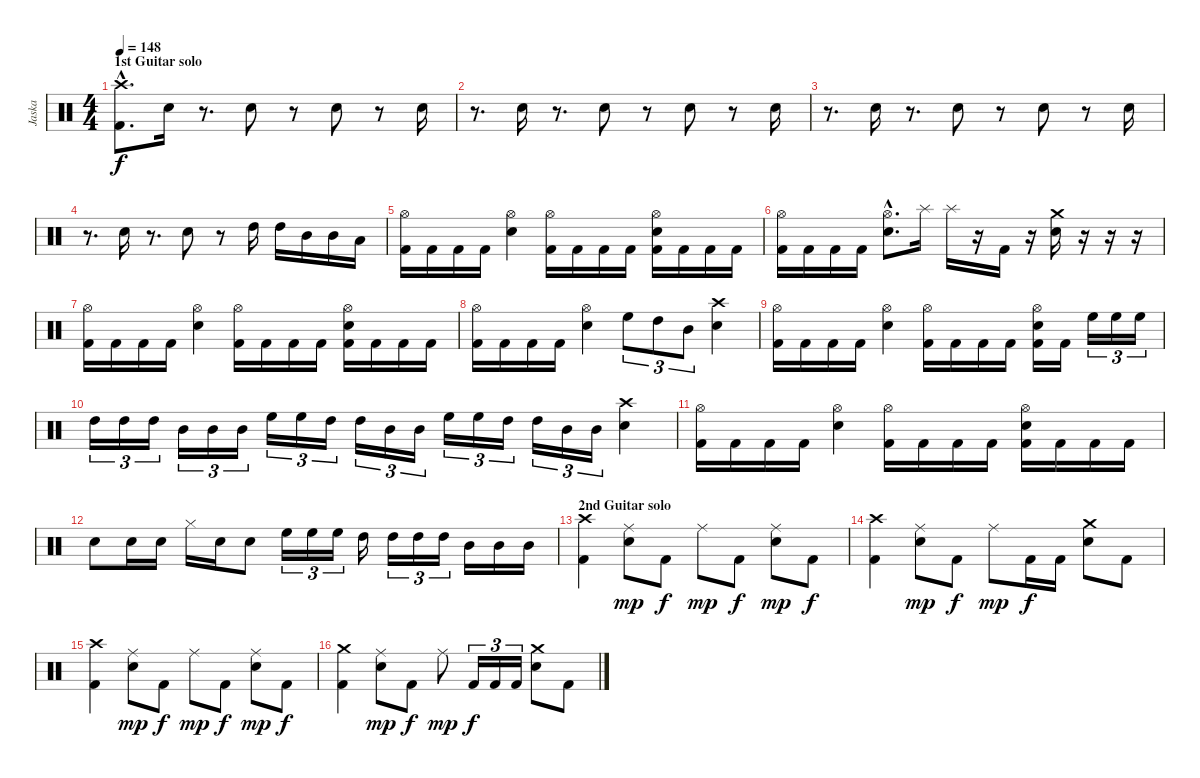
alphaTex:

\track ("Jaska" "Jaska") {instrument percussion}
\staff {score}
\articulation defaults
\ts (4 4)
\section ("" "1st Guitar solo")
\tempo 148
\clef neutral
\ks c
("Crash high (hit)"{hac} "Kick (hit) 2"{hac}).8{d dy f} "Snare (hit) 2".16 r.8{d} "Snare (hit) 2".8 r.8 "Snare (hit) 2".8 r.8 "Snare (hit) 2".16 |
r.8{d} "Snare (hit) 2".16 r.8{d} "Snare (hit) 2".8 r.8 "Snare (hit) 2".8 r.8 "Snare (hit) 2".16 |
r.8{d} "Snare (hit) 2".16 r.8{d} "Snare (hit) 2".8 r.8 "Snare (hit) 2".8 r.8 "Snare (hit) 2".16 |
r.8{d} "Snare (hit) 2".16 r.8{d} "Snare (hit) 2".8 r.8 "High Tom (hit)".16 "High Tom (hit)".16 "Mid Tom (hit)".16 "Mid Tom (hit)".16 "Low Tom (hit)".16 |
("Hi-Hat (open)" "Kick (hit) 2").16 "Kick (hit) 2".16 "Kick (hit) 2".16 "Kick (hit) 2".16 ("Snare (hit) 2" "Hi-Hat (open)").4 ("Hi-Hat (open)" "Kick (hit) 2").16 "Kick (hit) 2".16 "Kick (hit) 2".16 "Kick (hit) 2".16 ("Snare (hit) 2" "Hi-Hat (open)" "Kick (hit) 2").16 "Kick (hit) 2".16 "Kick (hit) 2".16 "Kick (hit) 2".16 |
("Hi-Hat (open)" "Kick (hit) 2").16 "Kick (hit) 2".16 "Kick (hit) 2".16 "Kick (hit) 2".16 ("Snare (hit) 2"{hac} "Hi-Hat (open)"{hac}).8{d} "Splash (hit)".16 "Splash (hit)".16 r.16 "Kick (hit) 2".16 r.16 ("Snare (hit) 2" "Crash medium (hit)").16 r.16 r.16 r.16 |
("Hi-Hat (open)" "Kick (hit) 2").16 "Kick (hit) 2".16 "Kick (hit) 2".16 "Kick (hit) 2".16 ("Snare (hit) 2" "Hi-Hat (open)").4 ("Hi-Hat (open)" "Kick (hit) 2").16 "Kick (hit) 2".16 "Kick (hit) 2".16 "Kick (hit) 2".16 ("Snare (hit) 2" "Hi-Hat (open)" "Kick (hit) 2").16 "Kick (hit) 2".16 "Kick (hit) 2".16 "Kick (hit) 2".16 |
("Hi-Hat (open)" "Kick (hit) 2").16 "Kick (hit) 2".16 "Kick (hit) 2".16 "Kick (hit) 2".16 ("Snare (hit) 2" "Hi-Hat (open)").4 "High Floor Tom (hit)".8{tu (3 2)} "High Tom (hit)".8{tu (3 2)} "Mid Tom (hit)".8{tu (3 2)} ("Snare (hit) 2" "Crash high (hit)").4 |
("Hi-Hat (open)" "Kick (hit) 2").16 "Kick (hit) 2".16 "Kick (hit) 2".16 "Kick (hit) 2".16 ("Snare (hit) 2" "Hi-Hat (open)").4 ("Hi-Hat (open)" "Kick (hit) 2").16 "Kick (hit) 2".16 "Kick (hit) 2".16 "Kick (hit) 2".16 ("Snare (hit) 2" "Hi-Hat (open)" "Kick (hit) 2").16 "Kick (hit) 2".16 "High Floor Tom (hit)".16{tu (3 2)} "High Floor Tom (hit)".16{tu (3 2)} "High Floor Tom (hit)".16{tu (3 2)} |
"High Tom (hit)".16{tu (3 2)} "High Tom (hit)".16{tu (3 2)} "High Tom (hit)".16{tu (3 2)} "Mid Tom (hit)".16{tu (3 2)} "Mid Tom (hit)".16{tu (3 2)} "Mid Tom (hit)".16{tu (3 2)} "High Floor Tom (hit)".16{tu (3 2)} "High Floor Tom (hit)".16{tu (3 2)} "High Tom (hit)".16{tu (3 2)} "High Tom (hit)".16{tu (3 2)} "Mid Tom (hit)".16{tu (3 2)} "Mid Tom (hit)".16{tu (3 2)} "High Floor Tom (hit)".16{tu (3 2)} "High Floor Tom (hit)".16{tu (3 2)} "High Tom (hit)".16{tu (3 2)} "High Tom (hit)".16{tu (3 2)} "Mid Tom (hit)".16{tu (3 2)} "Mid Tom (hit)".16{tu (3 2)} ("Snare (hit) 2" "Crash high (hit)").4 |
("Hi-Hat (open)" "Kick (hit) 2").16 "Kick (hit) 2".16 "Kick (hit) 2".16 "Kick (hit) 2".16 ("Snare (hit) 2" "Hi-Hat (open)").4 ("Hi-Hat (open)" "Kick (hit) 2").16 "Kick (hit) 2".16 "Kick (hit) 2".16 "Kick (hit) 2".16 ("Snare (hit) 2" "Hi-Hat (open)" "Kick (hit) 2").16 "Kick (hit) 2".16 "Kick (hit) 2".16 "Kick (hit) 2".16 |
"Snare (hit) 2".8 "Snare (hit) 2".16 "Snare (hit) 2".16 "Hi-Hat (closed)".16 "Snare (hit) 2".16 "Snare (hit) 2".8 "High Floor Tom (hit)".16{tu (3 2)} "High Floor Tom (hit)".16{tu (3 2)} "High Floor Tom (hit)".16{tu (3 2)} "High Tom (hit)".16 "High Tom (hit)".16{tu (3 2)} "High Tom (hit)".16{tu (3 2)} "High Tom (hit)".16{tu (3 2)} "Mid Tom (hit)".16 "Mid Tom (hit)".16 "Mid Tom (hit)".16 |
\section ("" "2nd Guitar solo")
("Crash high (hit)" "Kick (hit) 2").4 ("Ride (middle)" "Snare (hit) 2").8{dy mp} "Kick (hit) 2".8{dy f} "Ride (middle)".8{dy mp} "Kick (hit) 2".8{dy f} ("Ride (middle)" "Snare (hit) 2").8{dy mp} "Kick (hit) 2".8{dy f} |
("Crash high (hit)" "Kick (hit) 2").4 ("Ride (middle)" "Snare (hit) 2").8{dy mp} "Kick (hit) 2".8{dy f} "Ride (middle)".8{dy mp} "Kick (hit) 2".16{dy f} "Kick (hit) 2".16 ("Crash medium (hit)" "Snare (hit) 2").8 "Kick (hit) 2".8 |
("Crash high (hit)" "Kick (hit) 2").4 ("Ride (middle)" "Snare (hit) 2").8{dy mp} "Kick (hit) 2".8{dy f} "Ride (middle)".8{dy mp} "Kick (hit) 2".8{dy f} ("Ride (middle)" "Snare (hit) 2").8{dy mp} "Kick (hit) 2".8{dy f} |
("Crash medium (hit)" "Kick (hit) 2").4 ("Ride (middle)" "Snare (hit) 2").8{dy mp} "Kick (hit) 2".8{dy f} "Ride (middle)".8{dy mp} "Kick (hit) 2".16{tu (3 2) dy f} "Kick (hit) 2".16{tu (3 2)} "Kick (hit) 2".16{tu (3 2)} ("Crash medium (hit)" "Snare (hit) 2").8 "Kick (hit) 2".8
